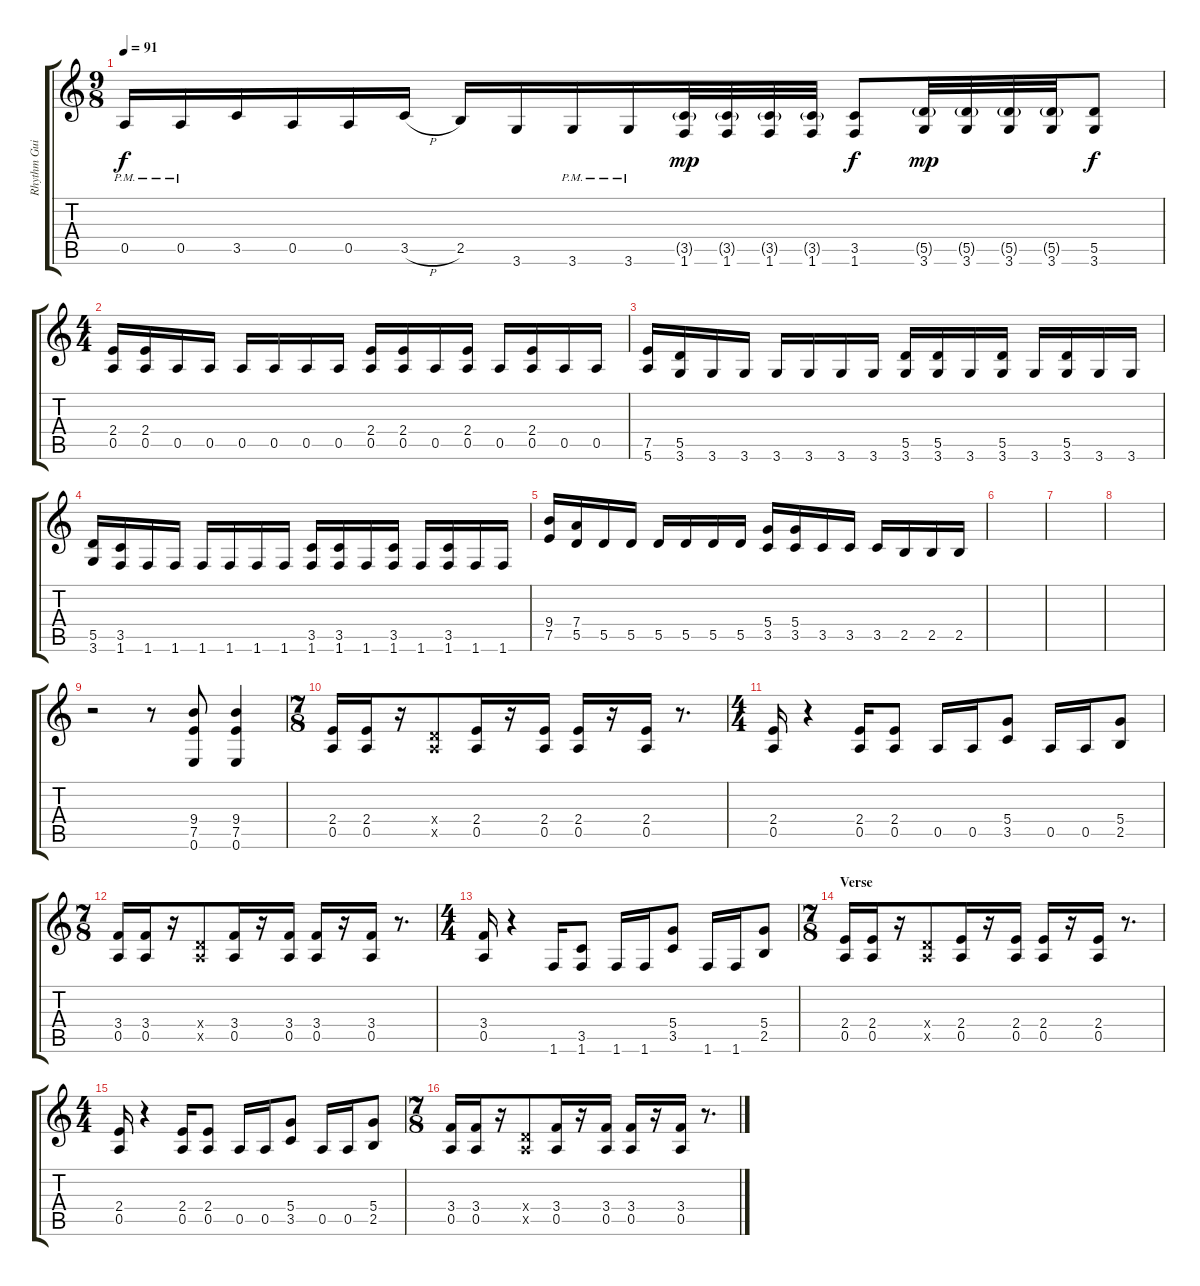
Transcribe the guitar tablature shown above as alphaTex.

\track ("Rhythm Guitar 1" "Rhythm Gui") {instrument distortionguitar}
\staff {score tabs}
\tuning (E4 B3 G3 D3 A2 E2) {hide}
\ts (9 8)
\tempo 91
\clef g2
\ks c
0.5{pm}.16{dy f} 0.5{pm}.16 3.5.16 0.5.16 0.5.16 3.5{h}.16 2.5.16 3.6.16 3.6{pm}.16 3.6{pm}.16 (3.5{g} 1.6).32{dy mp} (3.5{g} 1.6).32 (3.5{g} 1.6).32 (3.5{g} 1.6).32 (3.5 1.6).8{dy f} (5.5{g} 3.6).32{dy mp} (5.5{g} 3.6).32 (5.5{g} 3.6).32 (5.5{g} 3.6).32 (5.5 3.6).8{dy f} |
\ts (4 4)
(2.4 0.5).16 (2.4 0.5).16 0.5.16 0.5.16 0.5.16 0.5.16 0.5.16 0.5.16 (2.4 0.5).16 (2.4 0.5).16 0.5.16 (2.4 0.5).16 0.5.16 (2.4 0.5).16 0.5.16 0.5.16 |
(7.5 5.6).16 (5.5 3.6).16 3.6.16 3.6.16 3.6.16 3.6.16 3.6.16 3.6.16 (5.5 3.6).16 (5.5 3.6).16 3.6.16 (5.5 3.6).16 3.6.16 (5.5 3.6).16 3.6.16 3.6.16 |
(5.5 3.6).16 (3.5 1.6).16 1.6.16 1.6.16 1.6.16 1.6.16 1.6.16 1.6.16 (3.5 1.6).16 (3.5 1.6).16 1.6.16 (3.5 1.6).16 1.6.16 (3.5 1.6).16 1.6.16 1.6.16 |
(9.4 7.5).16 (7.4 5.5).16 5.5.16 5.5.16 5.5.16 5.5.16 5.5.16 5.5.16 (5.4 3.5).16 (5.4 3.5).16 3.5.16 3.5.16 3.5.16 2.5.16 2.5.16 2.5.16 |
|
|
|
r.2 r.8 (9.4 7.5 0.6).8 (9.4 7.5 0.6).4 |
\ts (7 8)
(2.4 0.5).16 (2.4 0.5).16 r.16 (0.4{x} 0.5{x}).8 (2.4 0.5).16 r.16 (2.4 0.5).16 (2.4 0.5).16 r.16 (2.4 0.5).16 r.8{d} |
\ts (4 4)
(2.4 0.5).16 r.4 (2.4 0.5).16 (2.4 0.5).8 0.5.16 0.5.16 (5.4 3.5).8 0.5.16 0.5.16 (5.4 2.5).8 |
\ts (7 8)
(3.4 0.5).16 (3.4 0.5).16 r.16 (0.4{x} 0.5{x}).8 (3.4 0.5).16 r.16 (3.4 0.5).16 (3.4 0.5).16 r.16 (3.4 0.5).16 r.8{d} |
\ts (4 4)
(3.4 0.5).16 r.4 1.6.16 (3.5 1.6).8 1.6.16 1.6.16 (5.4 3.5).8 1.6.16 1.6.16 (5.4 2.5).8 |
\ts (7 8)
\section ("" "Verse")
(2.4 0.5).16 (2.4 0.5).16 r.16 (0.4{x} 0.5{x}).8 (2.4 0.5).16 r.16 (2.4 0.5).16 (2.4 0.5).16 r.16 (2.4 0.5).16 r.8{d} |
\ts (4 4)
(2.4 0.5).16 r.4 (2.4 0.5).16 (2.4 0.5).8 0.5.16 0.5.16 (5.4 3.5).8 0.5.16 0.5.16 (5.4 2.5).8 |
\ts (7 8)
(3.4 0.5).16 (3.4 0.5).16 r.16 (0.4{x} 0.5{x}).8 (3.4 0.5).16 r.16 (3.4 0.5).16 (3.4 0.5).16 r.16 (3.4 0.5).16 r.8{d}
